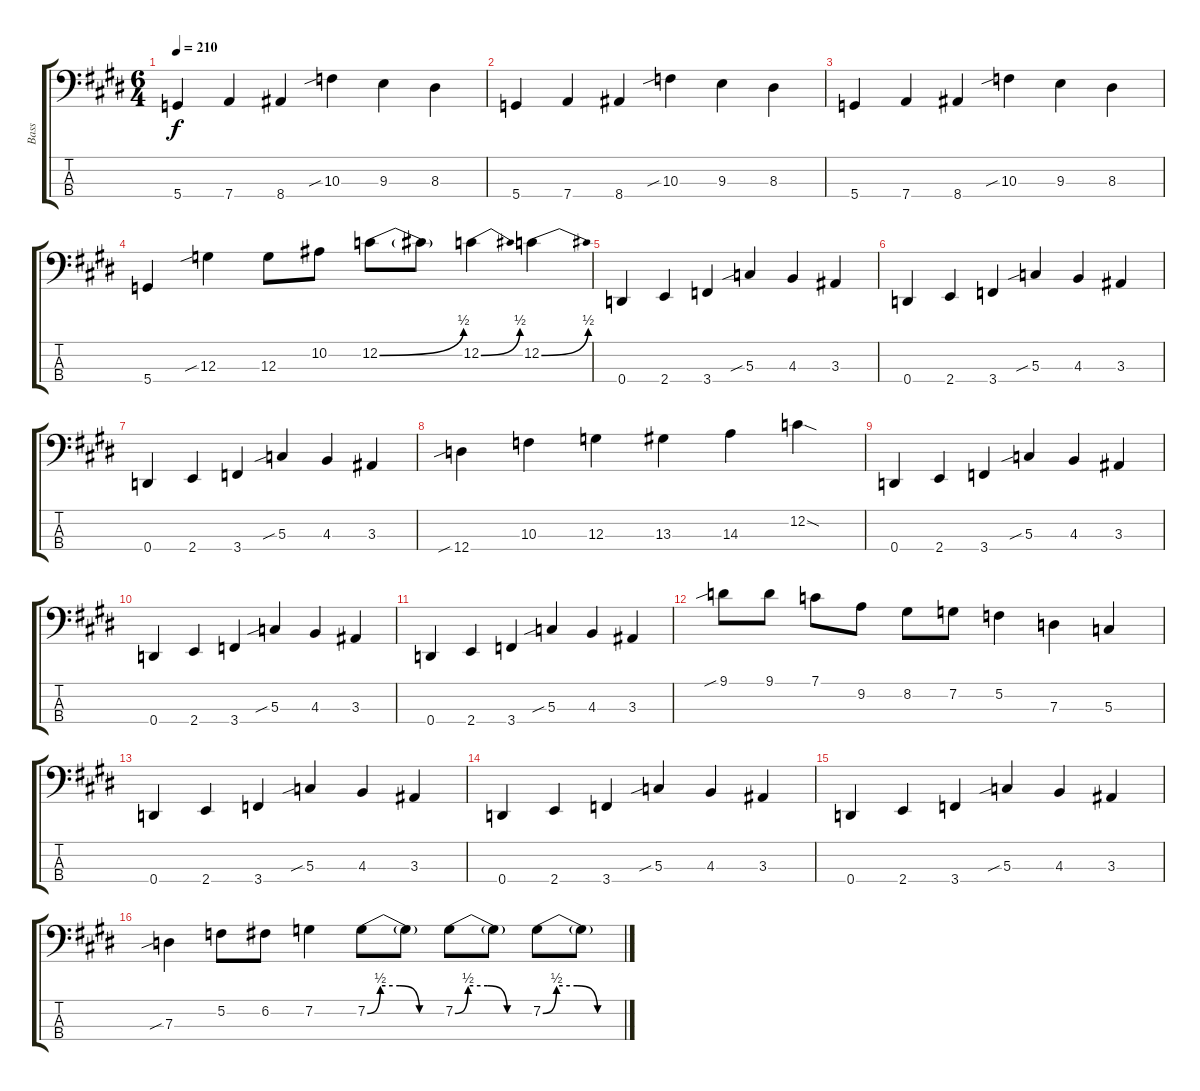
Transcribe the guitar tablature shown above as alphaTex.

\track ("Bass" "Bass") {instrument electricbasspick}
\staff {score tabs}
\tuning (F2 C2 G1 D1) {hide}
\ts (6 4)
\tempo 210
\clef f4
\ks c#minor
5.4.4{dy f} 7.4.4 8.4.4 10.3{sib}.4 9.3.4 8.3.4 |
5.4.4 7.4.4 8.4.4 10.3{sib}.4 9.3.4 8.3.4 |
5.4.4 7.4.4 8.4.4 10.3{sib}.4 9.3.4 8.3.4 |
5.4.4 12.3{sib}.4 12.3.8 10.2.8 12.2{be (bend 0 0 60 2)}.8 12.2{t}.8 12.2{be (bend 0 0 60 2)}.4 12.2{be (bend 0 0 60 2)}.4 |
0.4.4 2.4.4 3.4.4 5.3{sib}.4 4.3.4 3.3.4 |
0.4.4 2.4.4 3.4.4 5.3{sib}.4 4.3.4 3.3.4 |
0.4.4 2.4.4 3.4.4 5.3{sib}.4 4.3.4 3.3.4 |
12.4{sib}.4 10.3.4 12.3.4 13.3.4 14.3.4 12.2{sod}.4 |
0.4.4 2.4.4 3.4.4 5.3{sib}.4 4.3.4 3.3.4 |
0.4.4 2.4.4 3.4.4 5.3{sib}.4 4.3.4 3.3.4 |
0.4.4 2.4.4 3.4.4 5.3{sib}.4 4.3.4 3.3.4 |
9.1{sib}.8 9.1.8 7.1.8 9.2.8 8.2.8 7.2.8 5.2.4 7.3.4 5.3.4 |
0.4.4 2.4.4 3.4.4 5.3{sib}.4 4.3.4 3.3.4 |
0.4.4 2.4.4 3.4.4 5.3{sib}.4 4.3.4 3.3.4 |
0.4.4 2.4.4 3.4.4 5.3{sib}.4 4.3.4 3.3.4 |
7.3{sib}.4 5.2.8 6.2.8 7.2.4 7.2{be (custom 0 0 10 2 25 2 40 0 60 0)}.8 7.2{t}.8 7.2{be (custom 0 0 10 2 25 2 40 0 60 0)}.8 7.2{t}.8 7.2{be (custom 0 0 10 2 25 2 40 0 60 0)}.8 7.2{t}.8
